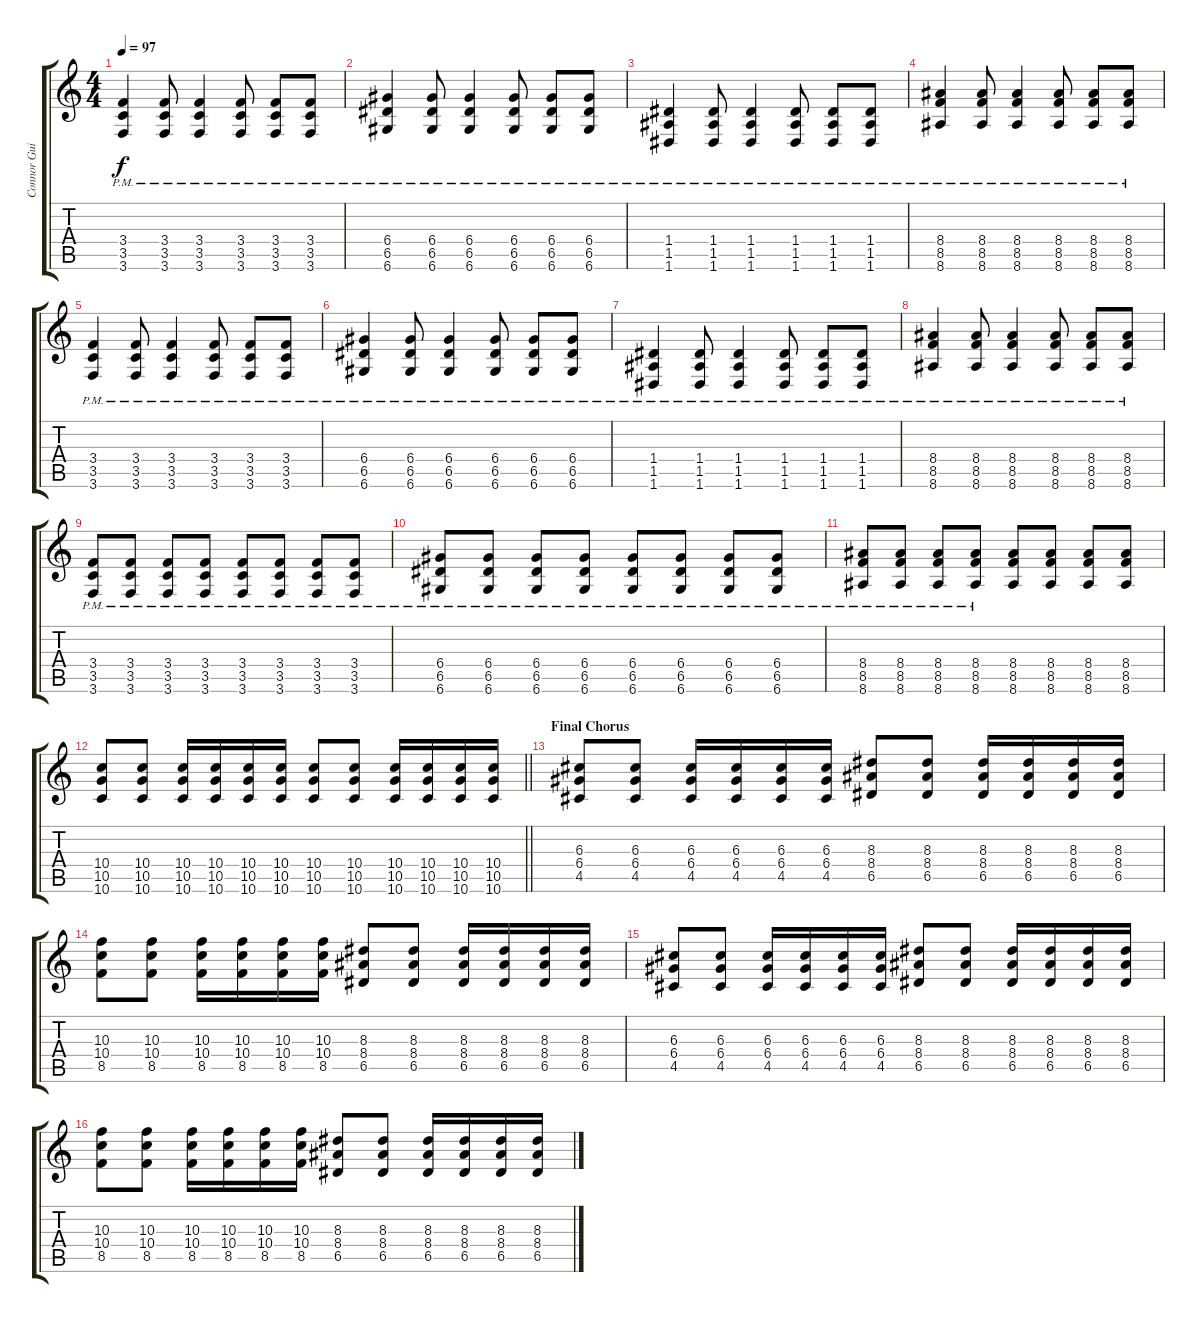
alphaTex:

\track ("Connor Guitar" "Connor Gui") {instrument distortionguitar}
\staff {score tabs}
\tuning (E4 B3 G3 D3 A2 D2) {hide}
\ts (4 4)
\tempo 97
\clef g2
\ks c
(3.4{pm} 3.5{pm} 3.6{pm}).4{dy f} (3.4{pm} 3.5{pm} 3.6{pm}).8 (3.4{pm} 3.5{pm} 3.6{pm}).4 (3.4{pm} 3.5{pm} 3.6{pm}).8 (3.4{pm} 3.5{pm} 3.6{pm}).8 (3.4{pm} 3.5{pm} 3.6{pm}).8 |
(6.4{pm} 6.5{pm} 6.6{pm}).4 (6.4{pm} 6.5{pm} 6.6{pm}).8 (6.4{pm} 6.5{pm} 6.6{pm}).4 (6.4{pm} 6.5{pm} 6.6{pm}).8 (6.4{pm} 6.5{pm} 6.6{pm}).8 (6.4{pm} 6.5{pm} 6.6{pm}).8 |
(1.4{pm} 1.5{pm} 1.6{pm}).4 (1.4{pm} 1.5{pm} 1.6{pm}).8 (1.4{pm} 1.5{pm} 1.6{pm}).4 (1.4{pm} 1.5{pm} 1.6{pm}).8 (1.4{pm} 1.5{pm} 1.6{pm}).8 (1.4{pm} 1.5{pm} 1.6{pm}).8 |
(8.4{pm} 8.5{pm} 8.6{pm}).4 (8.4{pm} 8.5{pm} 8.6{pm}).8 (8.4{pm} 8.5{pm} 8.6{pm}).4 (8.4{pm} 8.5{pm} 8.6{pm}).8 (8.4{pm} 8.5{pm} 8.6{pm}).8 (8.4{pm} 8.5{pm} 8.6{pm}).8 |
(3.4{pm} 3.5{pm} 3.6{pm}).4 (3.4{pm} 3.5{pm} 3.6{pm}).8 (3.4{pm} 3.5{pm} 3.6{pm}).4 (3.4{pm} 3.5{pm} 3.6{pm}).8 (3.4{pm} 3.5{pm} 3.6{pm}).8 (3.4{pm} 3.5{pm} 3.6{pm}).8 |
(6.4{pm} 6.5{pm} 6.6{pm}).4 (6.4{pm} 6.5{pm} 6.6{pm}).8 (6.4{pm} 6.5{pm} 6.6{pm}).4 (6.4{pm} 6.5{pm} 6.6{pm}).8 (6.4{pm} 6.5{pm} 6.6{pm}).8 (6.4{pm} 6.5{pm} 6.6{pm}).8 |
(1.4{pm} 1.5{pm} 1.6{pm}).4 (1.4{pm} 1.5{pm} 1.6{pm}).8 (1.4{pm} 1.5{pm} 1.6{pm}).4 (1.4{pm} 1.5{pm} 1.6{pm}).8 (1.4{pm} 1.5{pm} 1.6{pm}).8 (1.4{pm} 1.5{pm} 1.6{pm}).8 |
(8.4{pm} 8.5{pm} 8.6{pm}).4 (8.4{pm} 8.5{pm} 8.6{pm}).8 (8.4{pm} 8.5{pm} 8.6{pm}).4 (8.4{pm} 8.5{pm} 8.6{pm}).8 (8.4{pm} 8.5{pm} 8.6{pm}).8 (8.4{pm} 8.5{pm} 8.6{pm}).8 |
(3.4{pm} 3.5{pm} 3.6{pm}).8 (3.4{pm} 3.5{pm} 3.6{pm}).8 (3.4{pm} 3.5{pm} 3.6{pm}).8 (3.4{pm} 3.5{pm} 3.6{pm}).8 (3.4{pm} 3.5{pm} 3.6{pm}).8 (3.4{pm} 3.5{pm} 3.6{pm}).8 (3.4{pm} 3.5{pm} 3.6{pm}).8 (3.4{pm} 3.5{pm} 3.6{pm}).8 |
(6.4{pm} 6.5{pm} 6.6{pm}).8 (6.4{pm} 6.5{pm} 6.6{pm}).8 (6.4{pm} 6.5{pm} 6.6{pm}).8 (6.4{pm} 6.5{pm} 6.6{pm}).8 (6.4{pm} 6.5{pm} 6.6{pm}).8 (6.4{pm} 6.5{pm} 6.6{pm}).8 (6.4{pm} 6.5{pm} 6.6{pm}).8 (6.4{pm} 6.5{pm} 6.6{pm}).8 |
(8.4{pm} 8.5{pm} 8.6{pm}).8 (8.4{pm} 8.5{pm} 8.6{pm}).8 (8.4{pm} 8.5{pm} 8.6{pm}).8 (8.4{pm} 8.5{pm} 8.6{pm}).8 (8.4 8.5 8.6).8 (8.4 8.5 8.6).8 (8.4 8.5 8.6).8 (8.4 8.5 8.6).8 |
\barLineRight lightlight
(10.4 10.5 10.6).8 (10.4 10.5 10.6).8 (10.4 10.5 10.6).16 (10.4 10.5 10.6).16 (10.4 10.5 10.6).16 (10.4 10.5 10.6).16 (10.4 10.5 10.6).8 (10.4 10.5 10.6).8 (10.4 10.5 10.6).16 (10.4 10.5 10.6).16 (10.4 10.5 10.6).16 (10.4 10.5 10.6).16 |
\section ("" "Final Chorus")
(6.3 6.4 4.5).8 (6.3 6.4 4.5).8 (6.3 6.4 4.5).16 (6.3 6.4 4.5).16 (6.3 6.4 4.5).16 (6.3 6.4 4.5).16 (8.3 8.4 6.5).8 (8.3 8.4 6.5).8 (8.3 8.4 6.5).16 (8.3 8.4 6.5).16 (8.3 8.4 6.5).16 (8.3 8.4 6.5).16 |
(10.3 10.4 8.5).8 (10.3 10.4 8.5).8 (10.3 10.4 8.5).16 (10.3 10.4 8.5).16 (10.3 10.4 8.5).16 (10.3 10.4 8.5).16 (8.3 8.4 6.5).8 (8.3 8.4 6.5).8 (8.3 8.4 6.5).16 (8.3 8.4 6.5).16 (8.3 8.4 6.5).16 (8.3 8.4 6.5).16 |
(6.3 6.4 4.5).8 (6.3 6.4 4.5).8 (6.3 6.4 4.5).16 (6.3 6.4 4.5).16 (6.3 6.4 4.5).16 (6.3 6.4 4.5).16 (8.3 8.4 6.5).8 (8.3 8.4 6.5).8 (8.3 8.4 6.5).16 (8.3 8.4 6.5).16 (8.3 8.4 6.5).16 (8.3 8.4 6.5).16 |
(10.3 10.4 8.5).8 (10.3 10.4 8.5).8 (10.3 10.4 8.5).16 (10.3 10.4 8.5).16 (10.3 10.4 8.5).16 (10.3 10.4 8.5).16 (8.3 8.4 6.5).8 (8.3 8.4 6.5).8 (8.3 8.4 6.5).16 (8.3 8.4 6.5).16 (8.3 8.4 6.5).16 (8.3 8.4 6.5).16
